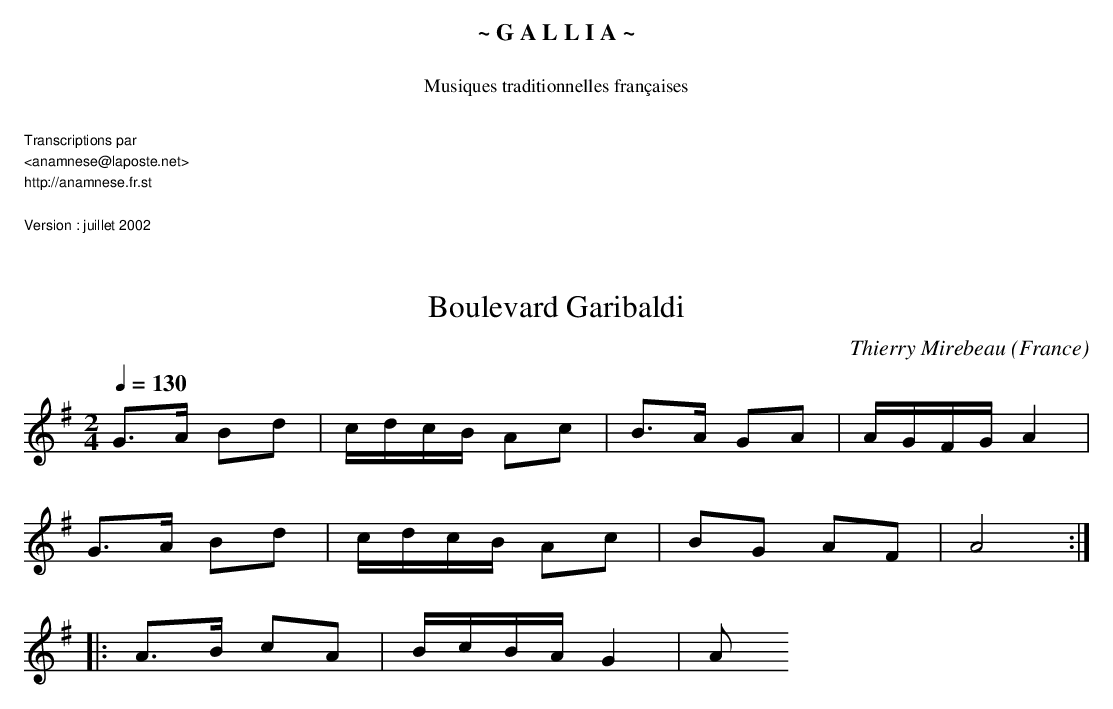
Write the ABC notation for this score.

X:1
T:Boulevard Garibaldi
C:Thierry Mirebeau
O:France
M:2/4
L:1/8
Q:1/4=130
K:G
G>A Bd | c/d/c/B/ Ac | B>A GA | A/G/F/G/ A2 |
G>A Bd | c/d/c/B/ Ac | BG AF | A4 :|
|: A>B cA | B/c/B/A/ G2 | A>
